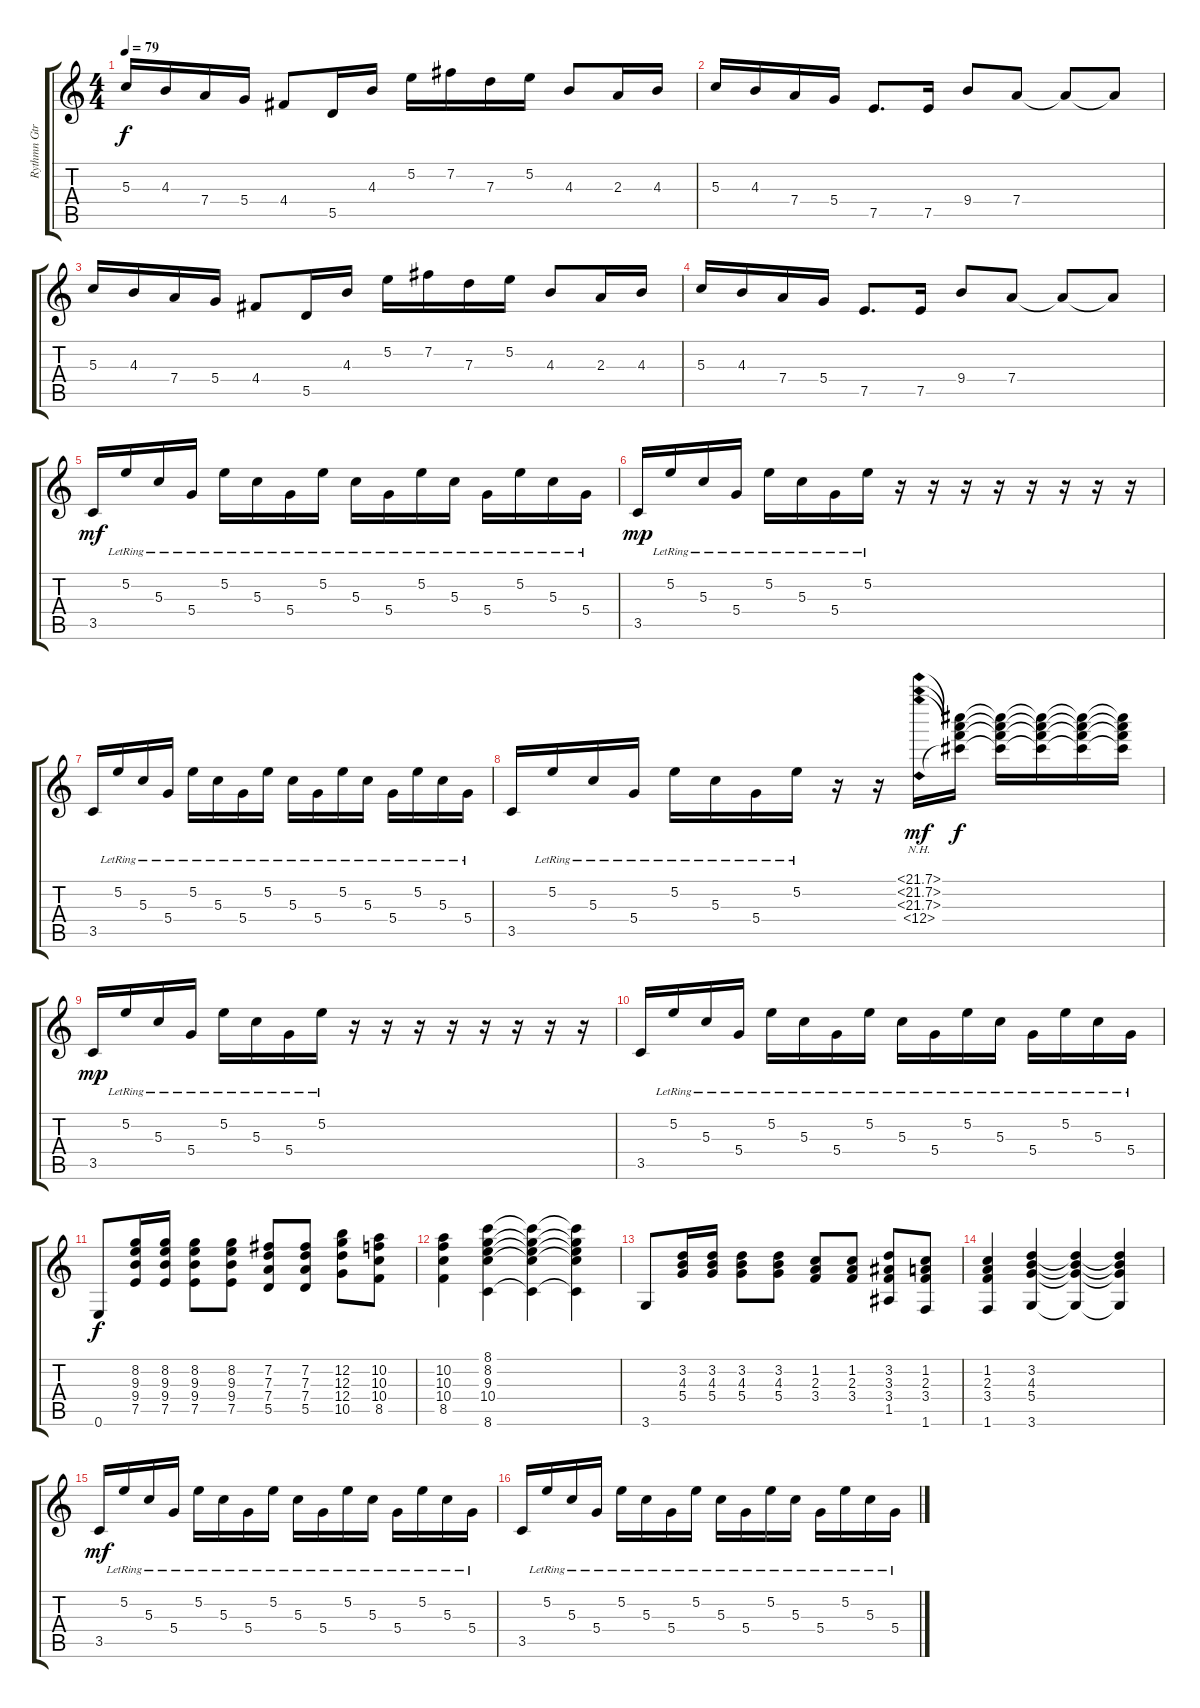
\track ("Rythmn Gtr." "Rythmn Gtr") {instrument electricguitarclean bank 255}
\staff {score tabs}
\tuning (E4 B3 G3 D3 A2 E2) {hide}
\ts (4 4)
\tempo 79
\clef g2
\ks c
5.3.16{dy f} 4.3.16 7.4.16 5.4.16 4.4.8 5.5.16 4.3.16 5.2.16 7.2.16 7.3.16 5.2.16 4.3.8 2.3.16 4.3.16 |
5.3.16 4.3.16 7.4.16 5.4.16 7.5.8{d} 7.5.16 9.4.8 7.4.8 7.4{t}.8 7.4{t}.8 |
5.3.16 4.3.16 7.4.16 5.4.16 4.4.8 5.5.16 4.3.16 5.2.16 7.2.16 7.3.16 5.2.16 4.3.8 2.3.16 4.3.16 |
5.3.16 4.3.16 7.4.16 5.4.16 7.5.8{d} 7.5.16 9.4.8 7.4.8 7.4{t}.8 7.4{t}.8 |
3.5.16{dy mf} 5.2{lr}.16 5.3{lr}.16 5.4{lr}.16 5.2{lr}.16 5.3{lr}.16 5.4{lr}.16 5.2{lr}.16 5.3{lr}.16 5.4{lr}.16 5.2{lr}.16 5.3{lr}.16 5.4{lr}.16 5.2{lr}.16 5.3{lr}.16 5.4{lr}.16 |
3.5.16{dy mp} 5.2{lr}.16 5.3{lr}.16 5.4{lr}.16 5.2{lr}.16 5.3{lr}.16 5.4{lr}.16 5.2{lr}.16 r.16 r.16 r.16 r.16 r.16 r.16 r.16 r.16 |
3.5.16 5.2{lr}.16 5.3{lr}.16 5.4{lr}.16 5.2{lr}.16 5.3{lr}.16 5.4{lr}.16 5.2{lr}.16 5.3{lr}.16 5.4{lr}.16 5.2{lr}.16 5.3{lr}.16 5.4{lr}.16 5.2{lr}.16 5.3{lr}.16 5.4{lr}.16 |
3.5.16 5.2{lr}.16 5.3{lr}.16 5.4{lr}.16 5.2{lr}.16 5.3{lr}.16 5.4{lr}.16 5.2{lr}.16 r.16 r.16 (21.1{nh} 22.2{nh} 22.3{nh} 23.4{nh}).16{dy mf} (21.1{t} 22.2{t} 22.3{t} 23.4{t}).16{dy f} (21.1{t} 22.2{t} 22.3{t} 23.4{t}).16 (21.1{t} 22.2{t} 22.3{t} 23.4{t}).16 (21.1{t} 22.2{t} 22.3{t} 23.4{t}).16 (21.1{t} 22.2{t} 22.3{t} 23.4{t}).16 |
3.5.16{dy mp} 5.2{lr}.16 5.3{lr}.16 5.4{lr}.16 5.2{lr}.16 5.3{lr}.16 5.4{lr}.16 5.2{lr}.16 r.16 r.16 r.16 r.16 r.16 r.16 r.16 r.16 |
3.5.16 5.2{lr}.16 5.3{lr}.16 5.4{lr}.16 5.2{lr}.16 5.3{lr}.16 5.4{lr}.16 5.2{lr}.16 5.3{lr}.16 5.4{lr}.16 5.2{lr}.16 5.3{lr}.16 5.4{lr}.16 5.2{lr}.16 5.3{lr}.16 5.4{lr}.16 |
0.6.8{dy f} (8.2 9.3 9.4 7.5).16 (8.2 9.3 9.4 7.5).16 (8.2 9.3 9.4 7.5).8 (8.2 9.3 9.4 7.5).8 (7.2 7.3 7.4 5.5).8 (7.2 7.3 7.4 5.5).8 (12.2 12.3 12.4 10.5).8 (10.2 10.3 10.4 8.5).8 |
(10.2 10.3 10.4 8.5).4 (8.1 8.2 9.3 10.4 8.6).4 (8.1{t} 8.2{t} 9.3{t} 10.4{t} 8.6{t}).4 (8.1{t} 8.2{t} 9.3{t} 10.4{t} 8.6{t}).4 |
3.6.8 (3.2 4.3 5.4).16 (3.2 4.3 5.4).16 (3.2 4.3 5.4).8 (3.2 4.3 5.4).8 (1.2 2.3 3.4).8 (1.2 2.3 3.4).8 (3.2 3.3 3.4 1.5).8 (1.2 2.3 3.4 1.6).8 |
(1.2 2.3 3.4 1.6).4 (3.2 4.3 5.4 3.6).4 (3.2{t} 4.3{t} 5.4{t} 3.6{t}).4 (3.2{t} 4.3{t} 5.4{t} 3.6{t}).4 |
3.5.16{dy mf} 5.2{lr}.16 5.3{lr}.16 5.4{lr}.16 5.2{lr}.16 5.3{lr}.16 5.4{lr}.16 5.2{lr}.16 5.3{lr}.16 5.4{lr}.16 5.2{lr}.16 5.3{lr}.16 5.4{lr}.16 5.2{lr}.16 5.3{lr}.16 5.4{lr}.16 |
3.5.16 5.2{lr}.16 5.3{lr}.16 5.4{lr}.16 5.2{lr}.16 5.3{lr}.16 5.4{lr}.16 5.2{lr}.16 5.3{lr}.16 5.4{lr}.16 5.2{lr}.16 5.3{lr}.16 5.4{lr}.16 5.2{lr}.16 5.3{lr}.16 5.4{lr}.16
